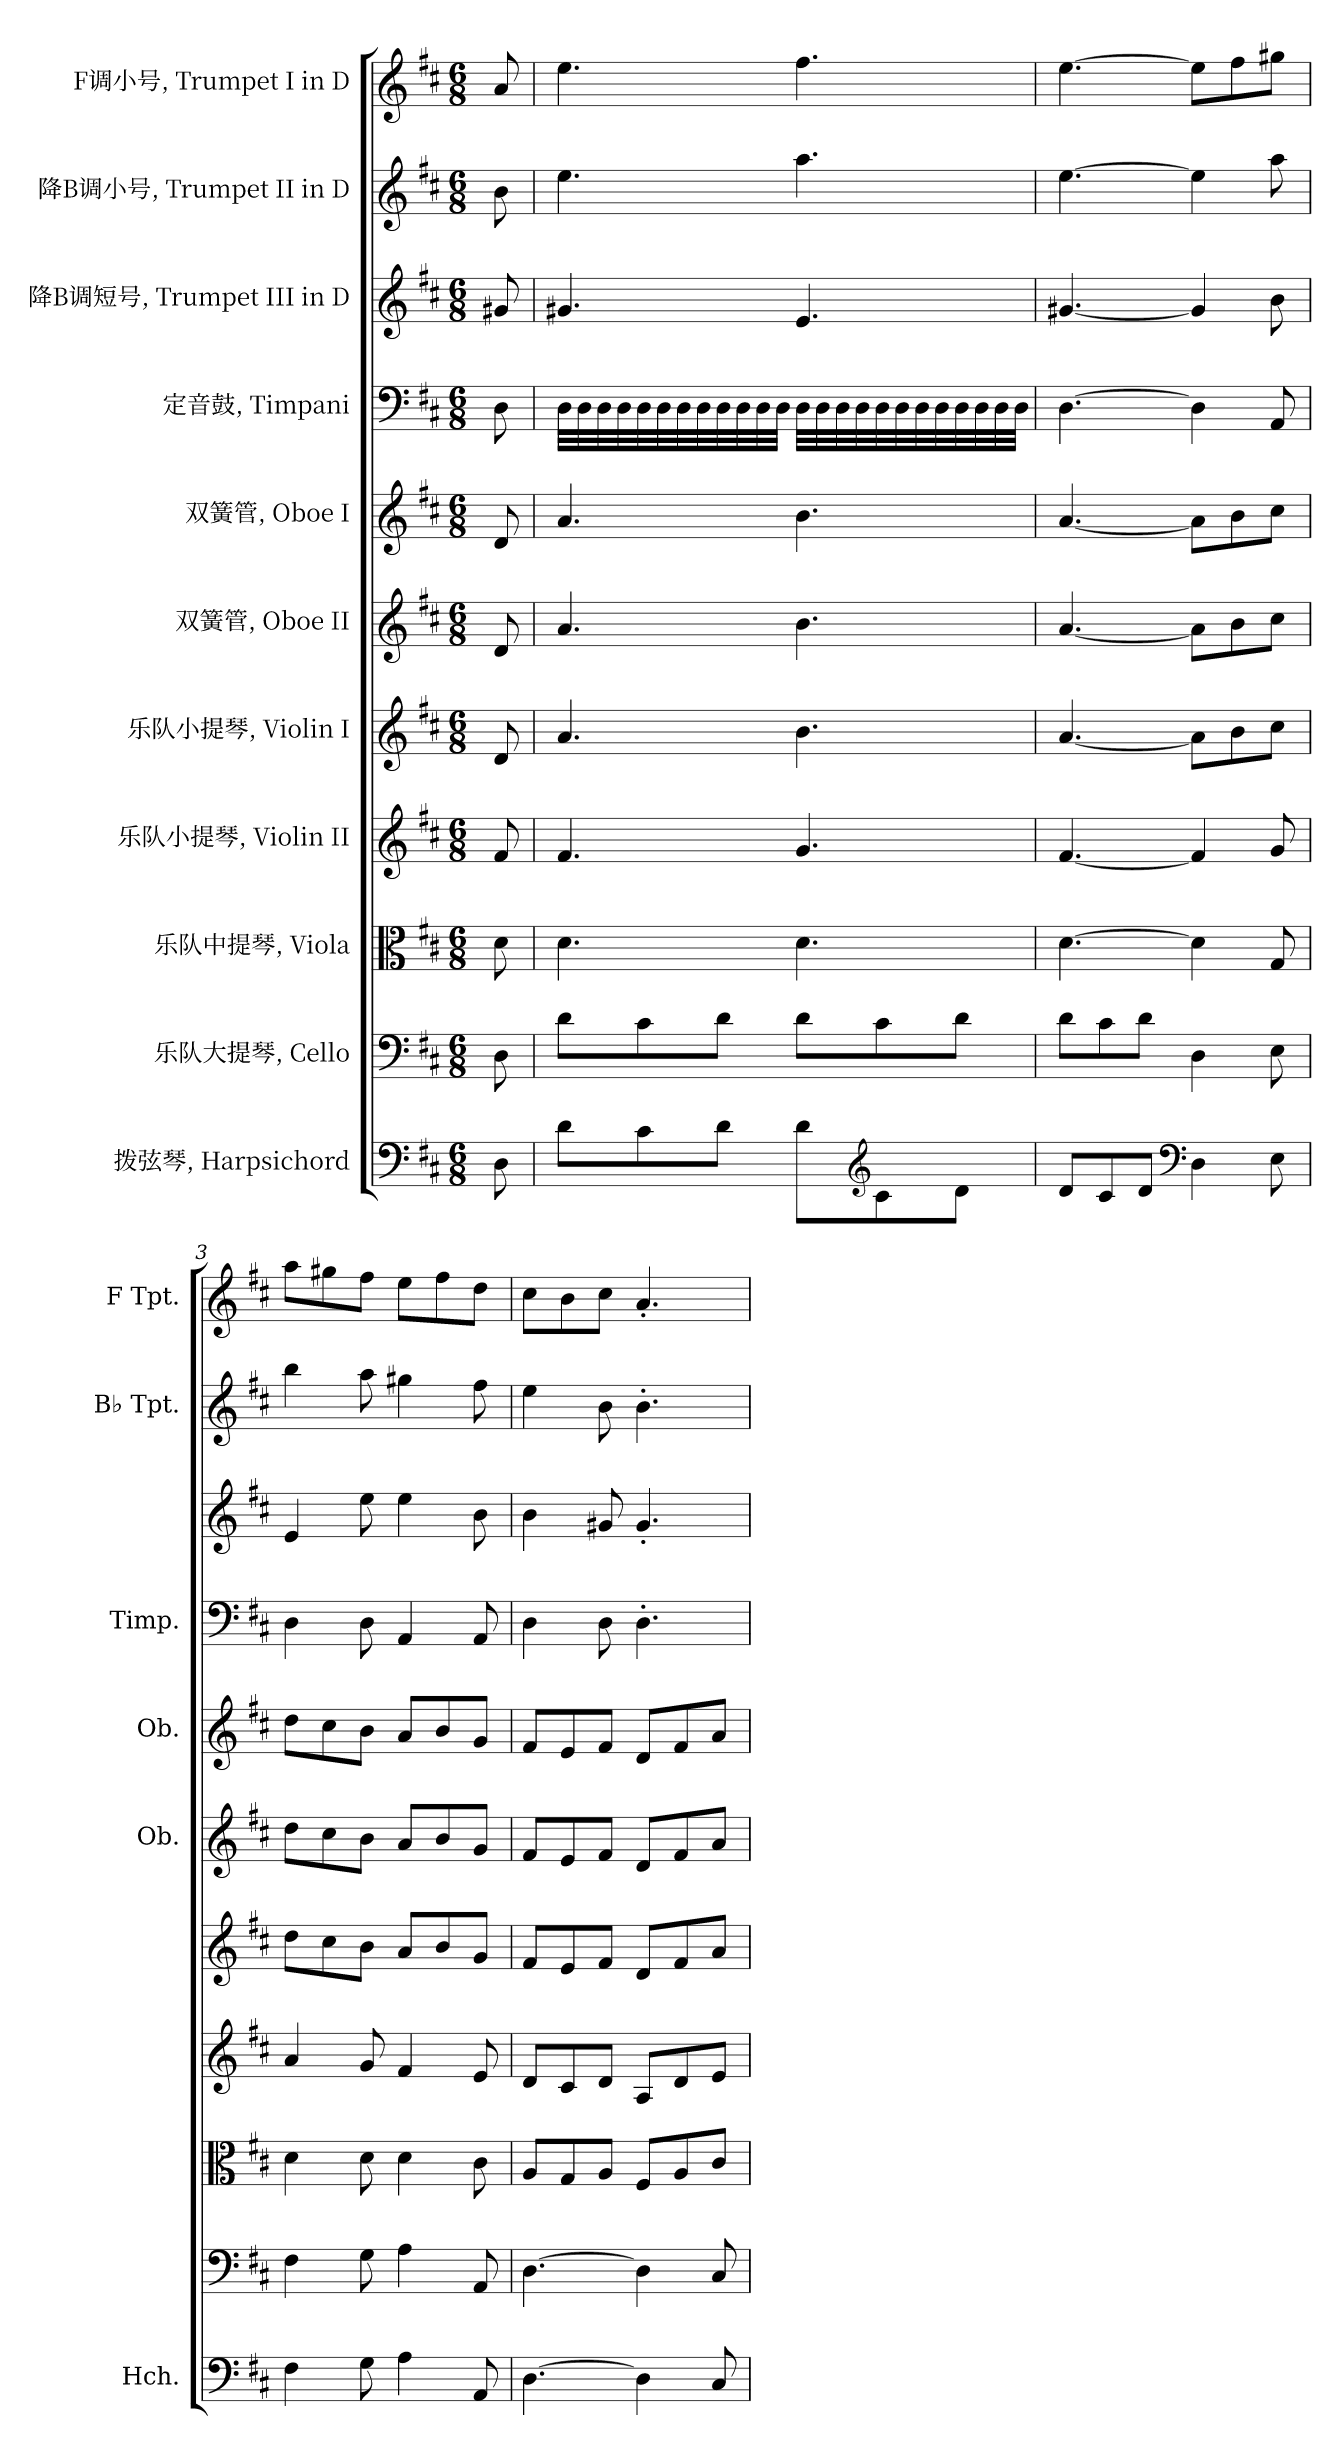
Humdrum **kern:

**kern	**kern	**kern	**kern	**kern	**kern	**kern	**kern	**kern	**kern	**kern
*part11	*part10	*part9	*part8	*part7	*part6	*part5	*part4	*part3	*part2	*part1
*staff11	*staff10	*staff9	*staff8	*staff7	*staff6	*staff5	*staff4	*staff3	*staff2	*staff1
*I"拨弦琴, Harpsichord	*I"乐队大提琴, Cello	*I"乐队中提琴, Viola	*I"乐队小提琴, Violin II	*I"乐队小提琴, Violin I	*I"双簧管, Oboe II	*I"双簧管, Oboe I	*I"定音鼓, Timpani	*I"降B调短号, Trumpet III in D	*I"降B调小号, Trumpet II in D	*I"F调小号, Trumpet I in D
*I'Hch.	*	*	*	*	*I'Ob.	*I'Ob.	*I'Timp.	*	*I'B♭ Tpt.	*I'F Tpt.
*clefF4	*clefF4	*clefC3	*clefG2	*clefG2	*clefG2	*clefG2	*clefF4	*clefG2	*clefG2	*clefG2
*	*	*	*	*	*	*	*	*ITrd1c2	*ITrd1c2	*ITrd-3c-5
*k[f#c#]	*k[f#c#]	*k[f#c#]	*k[f#c#]	*k[f#c#]	*k[f#c#]	*k[f#c#]	*k[f#c#]	*k[]	*k[]	*k[f#]
*M6/8	*M6/8	*M6/8	*M6/8	*M6/8	*M6/8	*M6/8	*M6/8	*M6/8	*M6/8	*M6/8
*MM174	*MM174	*MM174	*MM174	*MM174	*MM174	*MM174	*MM174	*MM174	*MM174	*MM174
=	=	=	=	=	=	=	=	=	=	=
8D\	8D\	8d\	8f#/	8d/	8d/	8d/	8D\	8f#X/	8a\	8dd/
=1	=1	=1	=1	=1	=1	=1	=1	=1	=1	=1
8d\L	8d\L	4.d\	4.f#/	4.a/	4.a/	4.a/	32D\LLL	4.f#X/	4.dd\	4.aa\
.	.	.	.	.	.	.	32D\	.	.	.
.	.	.	.	.	.	.	32D\	.	.	.
.	.	.	.	.	.	.	32D\	.	.	.
8c#\	8c#\	.	.	.	.	.	32D\	.	.	.
.	.	.	.	.	.	.	32D\	.	.	.
.	.	.	.	.	.	.	32D\	.	.	.
.	.	.	.	.	.	.	32D\	.	.	.
8d\J	8d\J	.	.	.	.	.	32D\	.	.	.
.	.	.	.	.	.	.	32D\	.	.	.
.	.	.	.	.	.	.	32D\	.	.	.
.	.	.	.	.	.	.	32D\JJJ	.	.	.
8d\L	8d\L	4.d\	4.g/	4.b\	4.b\	4.b\	32D\LLL	4.d/	4.gg\	4.bb\
.	.	.	.	.	.	.	32D\	.	.	.
.	.	.	.	.	.	.	32D\	.	.	.
.	.	.	.	.	.	.	32D\	.	.	.
*clefG2	*	*	*	*	*	*	*	*	*	*
8c#\	8c#\	.	.	.	.	.	32D\	.	.	.
.	.	.	.	.	.	.	32D\	.	.	.
.	.	.	.	.	.	.	32D\	.	.	.
.	.	.	.	.	.	.	32D\	.	.	.
8d\J	8d\J	.	.	.	.	.	32D\	.	.	.
.	.	.	.	.	.	.	32D\	.	.	.
.	.	.	.	.	.	.	32D\	.	.	.
.	.	.	.	.	.	.	32D\JJJ	.	.	.
!!LO:PB:g=z
=2	=2	=2	=2	=2	=2	=2	=2	=2	=2	=2
8d/L	8d\L	[4.d\	[4.f#/	[4.a/	[4.a/	[4.a/	[4.D\	[4.f#X/	[4.dd\	[4.aa\
8c#/	8c#\	.	.	.	.	.	.	.	.	.
8d/J	8d\J	.	.	.	.	.	.	.	.	.
*clefF4	*	*	*	*	*	*	*	*	*	*
4D\	4D\	4d\]	4f#/]	8a\L]	8a\L]	8a\L]	4D\]	4f#/]	4dd\]	8aa\L]
.	.	.	.	8b\	8b\	8b\	.	.	.	8bb\
8E\	8E\	8G/	8g/	8cc#\J	8cc#\J	8cc#\J	8AA/	8a\	8gg\	8ccc#X\J
=3	=3	=3	=3	=3	=3	=3	=3	=3	=3	=3
4F#\	4F#\	4d\	4a/	8dd\L	8dd\L	8dd\L	4D\	4d/	4aa\	8ddd\L
.	.	.	.	8cc#\	8cc#\	8cc#\	.	.	.	8ccc#X\
8G\	8G\	8d\	8g/	8b\J	8b\J	8b\J	8D\	8dd\	8gg\	8bb\J
4A\	4A\	4d\	4f#/	8a/L	8a/L	8a/L	4AA/	4dd\	4ff#X\	8aa\L
.	.	.	.	8b/	8b/	8b/	.	.	.	8bb\
8AA/	8AA/	8c#\	8e/	8g/J	8g/J	8g/J	8AA/	8a\	8ee\	8gg\J
=4	=4	=4	=4	=4	=4	=4	=4	=4	=4	=4
[4.D\	[4.D\	8A/L	8d/L	8f#/L	8f#/L	8f#/L	4D\	4a\	4dd\	8ff#\L
.	.	8G/	8c#/	8e/	8e/	8e/	.	.	.	8ee\
.	.	8A/J	8d/J	8f#/J	8f#/J	8f#/J	8D\	8f#X/	8a\	8ff#\J
4D\]	4D\]	8F#/L	8A/L	8d/L	8d/L	8d/L	4.D'\	4.f#'/	4.a'\	4.dd'/
.	.	8A/	8d/	8f#/	8f#/	8f#/	.	.	.	.
8C#/	8C#/	8c#/J	8e/J	8a/J	8a/J	8a/J	.	.	.	.
=	=	=	=	=	=	=	=	=	=	=
*-	*-	*-	*-	*-	*-	*-	*-	*-	*-	*-
